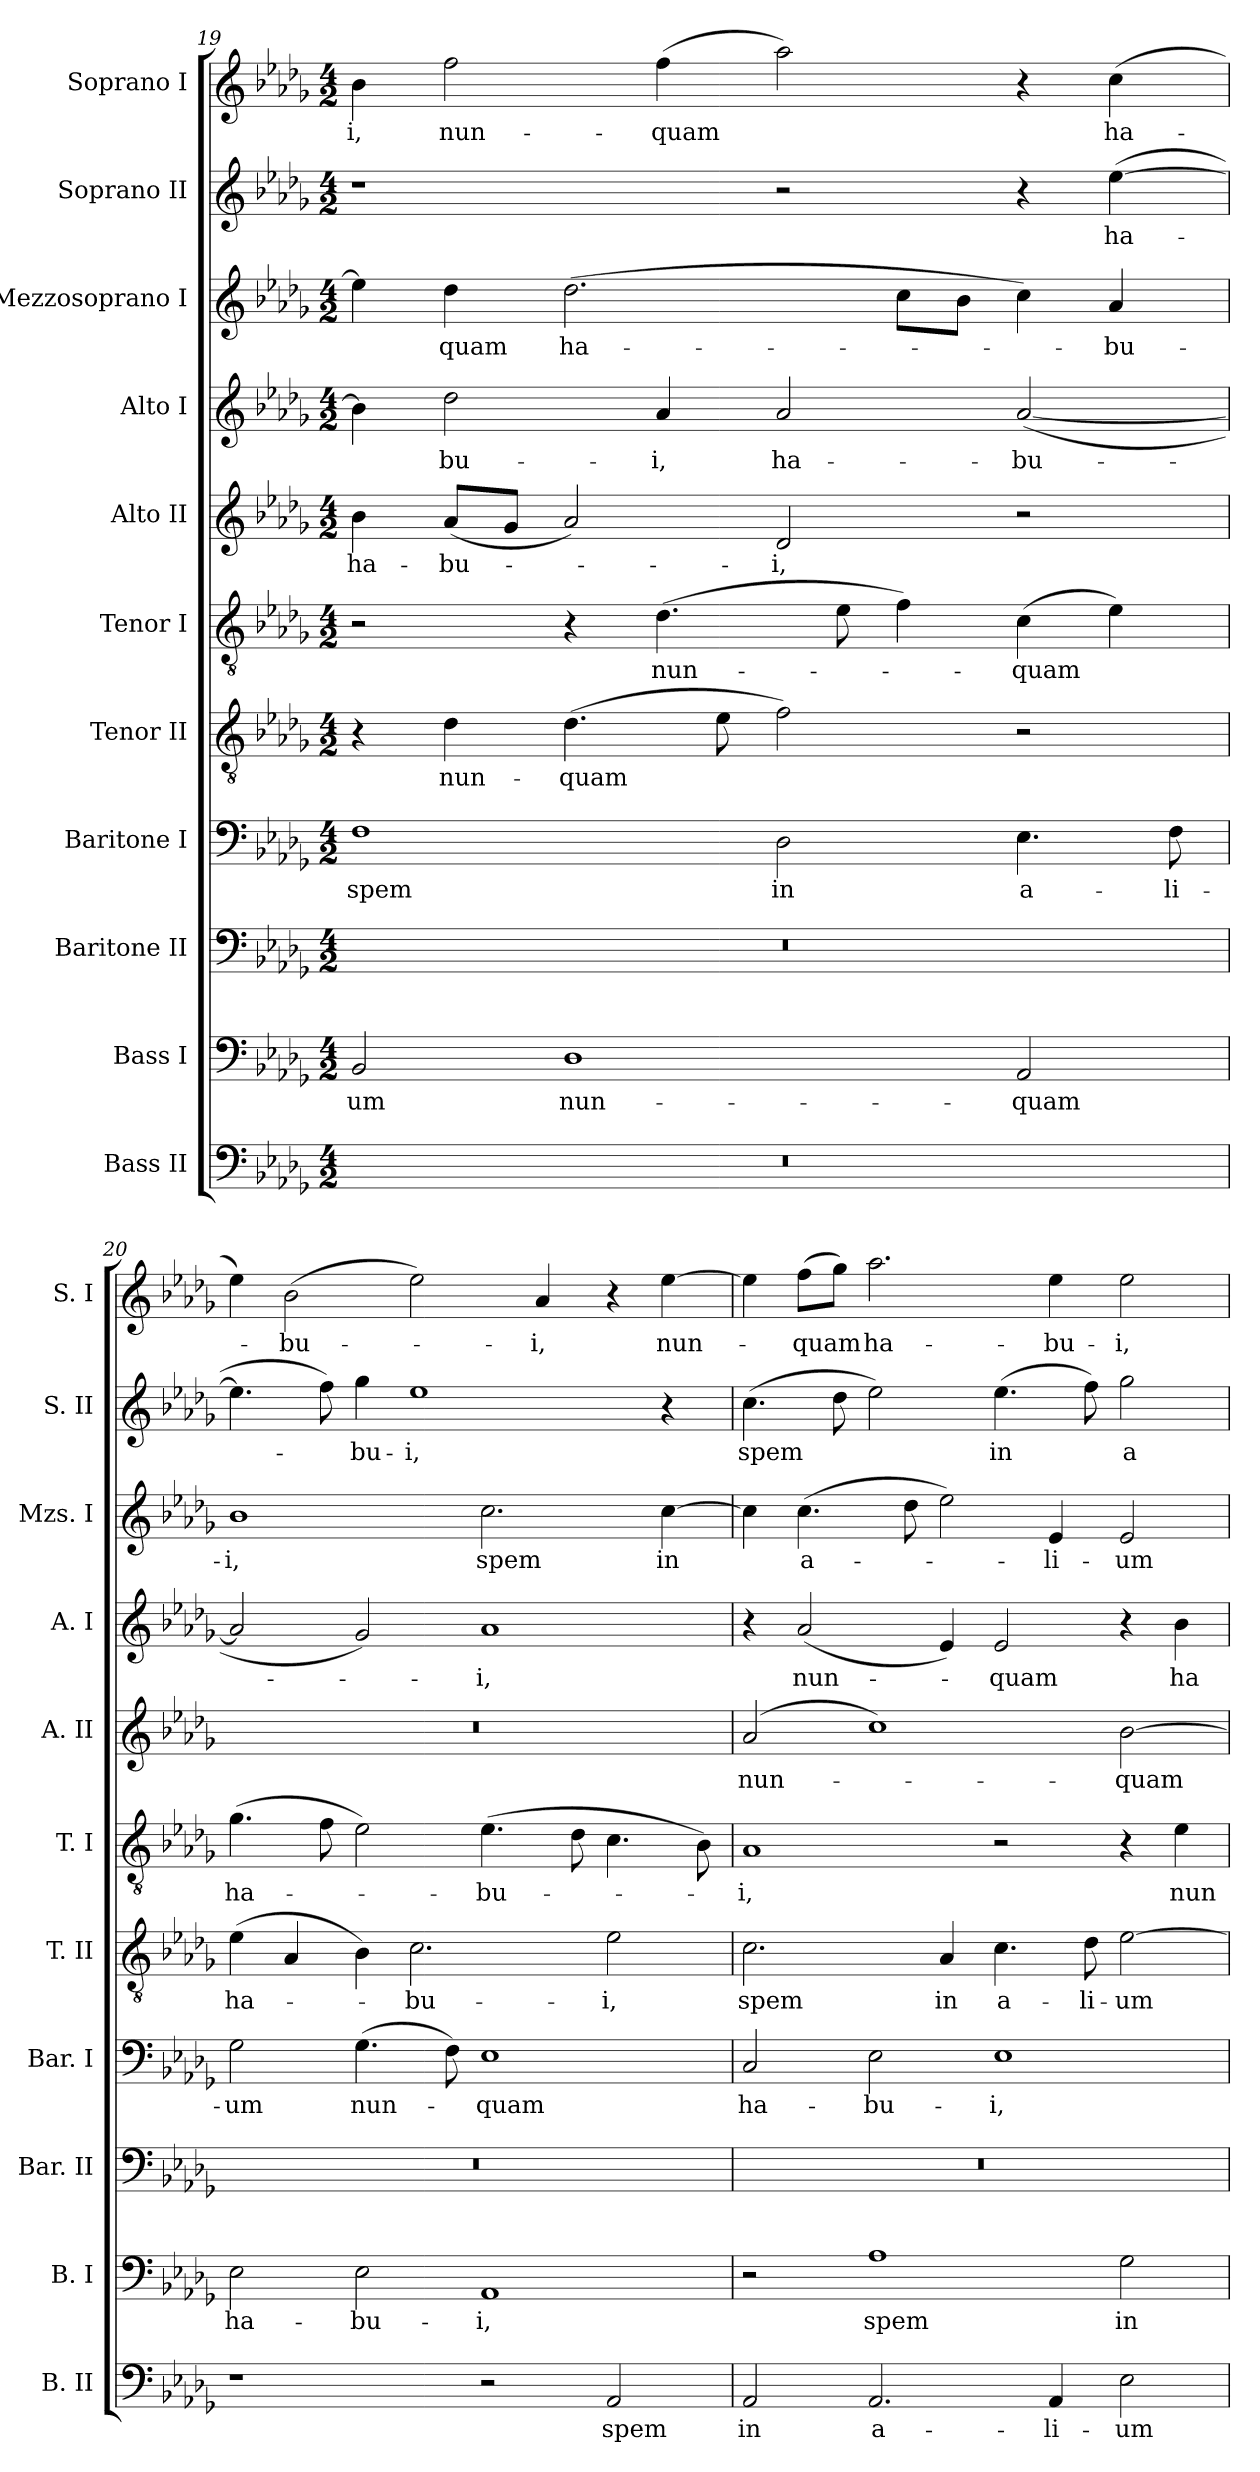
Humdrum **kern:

**kern	**text	**kern	**text	**kern	**kern	**text	**kern	**text	**kern	**text	**kern	**text	**kern	**text	**kern	**text	**kern	**text	**kern	**text
*part11	*part11	*part10	*part10	*part9	*part8	*part8	*part7	*part7	*part6	*part6	*part5	*part5	*part4	*part4	*part3	*part3	*part2	*part2	*part1	*part1
*staff11	*staff11	*staff10	*staff10	*staff9	*staff8	*staff8	*staff7	*staff7	*staff6	*staff6	*staff5	*staff5	*staff4	*staff4	*staff3	*staff3	*staff2	*staff2	*staff1	*staff1
*I"Bass II	*	*I"Bass I	*	*I"Baritone II	*I"Baritone I	*	*I"Tenor II	*	*I"Tenor I	*	*I"Alto II	*	*I"Alto I	*	*I"Mezzosoprano I	*	*I"Soprano II	*	*I"Soprano I	*
*I'B. II	*	*I'B. I	*	*I'Bar. II	*I'Bar. I	*	*I'T. II	*	*I'T. I	*	*I'A. II	*	*I'A. I	*	*I'Mzs. I	*	*I'S. II	*	*I'S. I	*
!!LO:PB:g=z
*clefF4	*	*clefF4	*	*clefF4	*clefF4	*	*clefGv2	*	*clefGv2	*	*clefG2	*	*clefG2	*	*clefG2	*	*clefG2	*	*clefG2	*
*k[b-e-a-d-g-]	*	*k[b-e-a-d-g-]	*	*k[b-e-a-d-g-]	*k[b-e-a-d-g-]	*	*k[b-e-a-d-g-]	*	*k[b-e-a-d-g-]	*	*k[b-e-a-d-g-]	*	*k[b-e-a-d-g-]	*	*k[b-e-a-d-g-]	*	*k[b-e-a-d-g-]	*	*k[b-e-a-d-g-]	*
*D-:	*	*D-:	*	*D-:	*D-:	*	*D-:	*	*D-:	*	*D-:	*	*D-:	*	*D-:	*	*D-:	*	*D-:	*
*M4/2	*	*M4/2	*	*M4/2	*M4/2	*	*M4/2	*	*M4/2	*	*M4/2	*	*M4/2	*	*M4/2	*	*M4/2	*	*M4/2	*
=19	=19	=19	=19	=19	=19	=19	=19	=19	=19	=19	=19	=19	=19	=19	=19	=19	=19	=19	=19	=19
0r	.	2BB-/	-um	0r	1F	spem	4r	.	2r	.	4b-\	ha-	4b-\]	.	4ee-\]	.	1r	.	4b-\	-i,
.	.	.	.	.	.	.	4d-\	nun-	.	.	(8a-/L	-bu-	2dd-\	-bu-	4dd-\	-quam	.	.	2ff\	nun-
.	.	.	.	.	.	.	.	.	.	.	8g-/J	.	.	.	.	.	.	.	.	.
.	.	1D-	nun-	.	.	.	(4.d-\	-quam	4r	.	2a-/)	.	.	.	(2.dd-\	ha-	.	.	.	.
.	.	.	.	.	.	.	.	.	(4.d-\	nun-	.	.	4a-/	-i,	.	.	.	.	(4ff\	-quam
.	.	.	.	.	.	.	8e-\	.	.	.	.	.	.	.	.	.	.	.	.	.
.	.	.	.	.	2D-\	in	2f\)	.	.	.	2d-/	-i,	2a-/	ha-	.	.	2r	.	2aa-\)	.
.	.	.	.	.	.	.	.	.	8e-\	.	.	.	.	.	.	.	.	.	.	.
.	.	.	.	.	.	.	.	.	4f\)	.	.	.	.	.	8cc\L	.	.	.	.	.
.	.	.	.	.	.	.	.	.	.	.	.	.	.	.	8b-\J	.	.	.	.	.
.	.	2AA-/	-quam	.	4.E-\	a-	2r	.	(4c\	-quam	2r	.	([2a-/	-bu-	4cc\)	.	4r	.	4r	.
.	.	.	.	.	.	.	.	.	4e-\)	.	.	.	.	.	4a-/	-bu-	([4ee-\	ha-	(4cc\	ha-
.	.	.	.	.	8F\	-li-	.	.	.	.	.	.	.	.	.	.	.	.	.	.
=20	=20	=20	=20	=20	=20	=20	=20	=20	=20	=20	=20	=20	=20	=20	=20	=20	=20	=20	=20	=20
1r	.	2E-\	ha-	0r	2G-\	-um	(4e-\	ha-	(4.g-\	ha-	0r	.	2a-/]	.	1b-	-i,	4.ee-\]	.	4ee-\)	.
.	.	.	.	.	.	.	4A-/	.	.	.	.	.	.	.	.	.	.	.	(2b-\	-bu-
.	.	.	.	.	.	.	.	.	8f\	.	.	.	.	.	.	.	8ff\)	.	.	.
.	.	2E-\	-bu-	.	(4.G-\	nun-	4B-\)	.	2e-\)	.	.	.	2g-/)	.	.	.	4gg-\	-bu-	.	.
.	.	.	.	.	.	.	2.c\	-bu-	.	.	.	.	.	.	.	.	1ee-	-i,	2ee-\)	.
.	.	.	.	.	8F\)	.	.	.	.	.	.	.	.	.	.	.	.	.	.	.
2r	.	1AA-	-i,	.	1E-	-quam	.	.	(4.e-\	-bu-	.	.	1a-	i,	2.cc\	spem	.	.	.	.
.	.	.	.	.	.	.	.	.	.	.	.	.	.	.	.	.	.	.	4a-/	-i,
.	.	.	.	.	.	.	.	.	8d-\	.	.	.	.	.	.	.	.	.	.	.
2AA-/	spem	.	.	.	.	.	2e-\	-i,	4.c\	.	.	.	.	.	.	.	.	.	4r	.
.	.	.	.	.	.	.	.	.	.	.	.	.	.	.	[4cc\	in	4r	.	[4ee-\	nun-
.	.	.	.	.	.	.	.	.	8B-\)	.	.	.	.	.	.	.	.	.	.	.
!!LO:PB:g=z
=21	=21	=21	=21	=21	=21	=21	=21	=21	=21	=21	=21	=21	=21	=21	=21	=21	=21	=21	=21	=21
2AA-/	in	2r	.	0r	2C/	ha-	2.c\	spem	1A-	-i,	(2a-/	nun-	4r	.	4cc\]	.	(4.cc\	spem	4ee-\]	.
.	.	.	.	.	.	.	.	.	.	.	.	.	(2a-/	nun-	(4.cc\	a-	.	.	(8ff\L	-quam
.	.	.	.	.	.	.	.	.	.	.	.	.	.	.	.	.	8dd-\	.	8gg-\J)	.
2.AA-/	a-	1A-	spem	.	2E-\	-bu-	.	.	.	.	1cc)	.	.	.	.	.	2ee-\)	.	2.aa-\	ha-
.	.	.	.	.	.	.	.	.	.	.	.	.	.	.	8dd-\	.	.	.	.	.
.	.	.	.	.	.	.	4A-/	in	.	.	.	.	4e-/)	.	2ee-\)	.	.	.	.	.
.	.	.	.	.	1E-	-i,	4.c\	a-	2r	.	.	.	2e-/	-quam	.	.	(4.ee-\	in	.	.
4AA-/	-li-	.	.	.	.	.	.	.	.	.	.	.	.	.	4e-/	-li-	.	.	4ee-\	-bu-
.	.	.	.	.	.	.	8d-\	-li-	.	.	.	.	.	.	.	.	8ff\)	.	.	.
2E-\	-um	2G-\	in	.	.	.	[2e-\	-um	4r	.	[2b-\	-quam	4r	.	2e-/	-um	2gg-\	a-	2ee-\	-i,
.	.	.	.	.	.	.	.	.	4e-\	nun-	.	.	4b-\	ha-	.	.	.	.	.	.
=	=	=	=	=	=	=	=	=	=	=	=	=	=	=	=	=	=	=	=	=
*-	*-	*-	*-	*-	*-	*-	*-	*-	*-	*-	*-	*-	*-	*-	*-	*-	*-	*-	*-	*-
